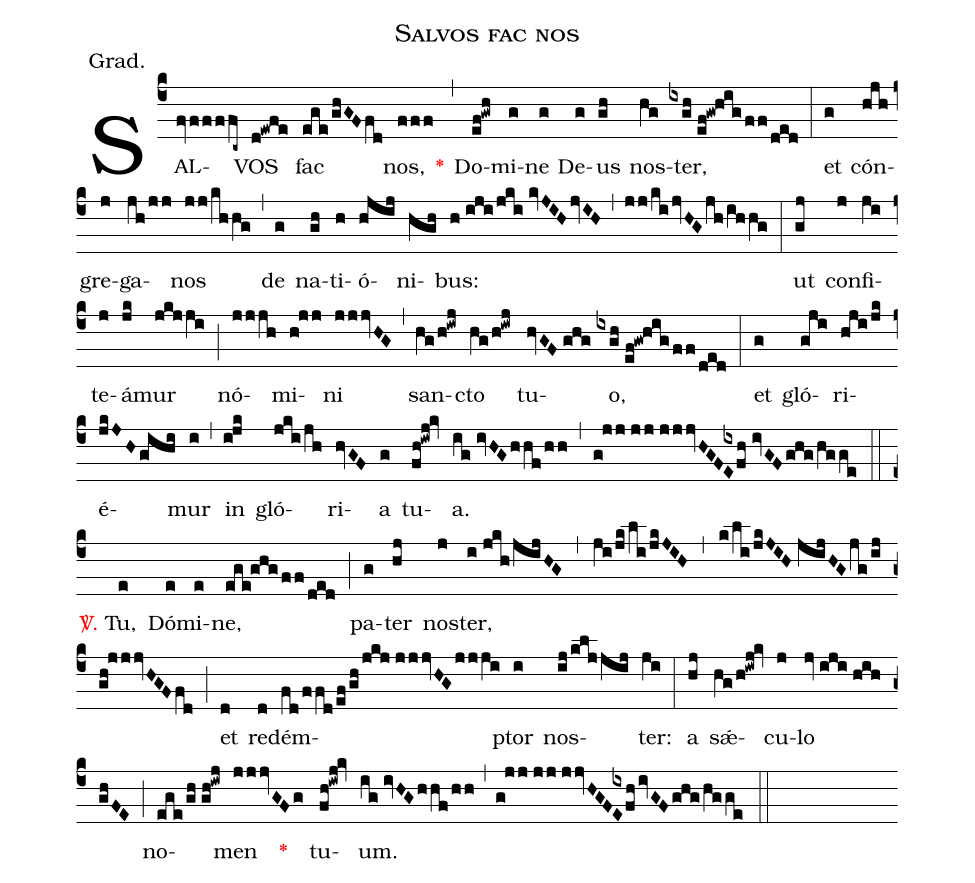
name:Salvos fac nos;
annotation:Grad.;
mode:III.;
office-part:Gradual;
%%
(c4) SAL(fvffffc~)VOS(d!ewfe) fac(ege/ghGFfd) nos,(fff) <v>\red{*}</v>(,) Do(ef!gwh)mi(g)ne(g) De(g)us(gh) nos(hg)ter,(ixgh//ef!gw!hig/ff/ded) (:) et(g) cón(hjh)gre(j)ga(jh/jj)nos(jj/khhg) (,) de(g) na(gh)ti(h)ó(hjij)ni(hgh)bus:(h//iji/jki//kvJIHjvIH,jj/kijvHGjh/ihhg) (:) ut(gj) con(j)fi(ji)te(j)á(jk)mur(jkjji) (;) nó(jjjh)mi(h!jj)ni(jjjvHG) (,) san(hg/h!iwj)cto(hg/h!iwj) tu(hvGF//ghg)o,(ixgh//ef!gw!hig/ff/ded) (:) et(g) gló(gji)ri(hji/jk)é(jkJHgihi)mur(i) (,) in(i!jk) gló(jki/jh)ri(hvGF)a(g) tu(fh!iwj!kv)a.(ig//ivHGhhf/hh,g!jj//jj//jjjvHGF{E}ixfh//ivGFghg/hgge) (::) <v>\red{\Vbar.}</v> Tu,(e) Dó(e)mi(e)ne,(ege!ghg/ff/ded) (;) pa(g)ter(hj) nos(j)ter,(i//jkh/jijHG,ji/jk/li/jkJIH,k/li/jkJIH//jijHG/jg/ij//gh!jjjvHGFfd) (;) et(d) red(d)ém(fd/ffd/ef/gh/jkj//jjjvHGjjji)ptor(i) nos(ij/kljjij)ter:(ji) (:) a(hj) s<sp>'ae</sp>(hg/h!iwj!kv)cu(j)lo(jv//iji//hih/ghFE) (;) no(ege/gh//gh!iwj)men(jjjvGFg) <v>\red{*}</v>() tu(fh!iwj!kv)um.(ig//ivHGhhf/hh,g!jj//jj//jjvHGF{E}ixfhivGFghg/hgge) (::)
